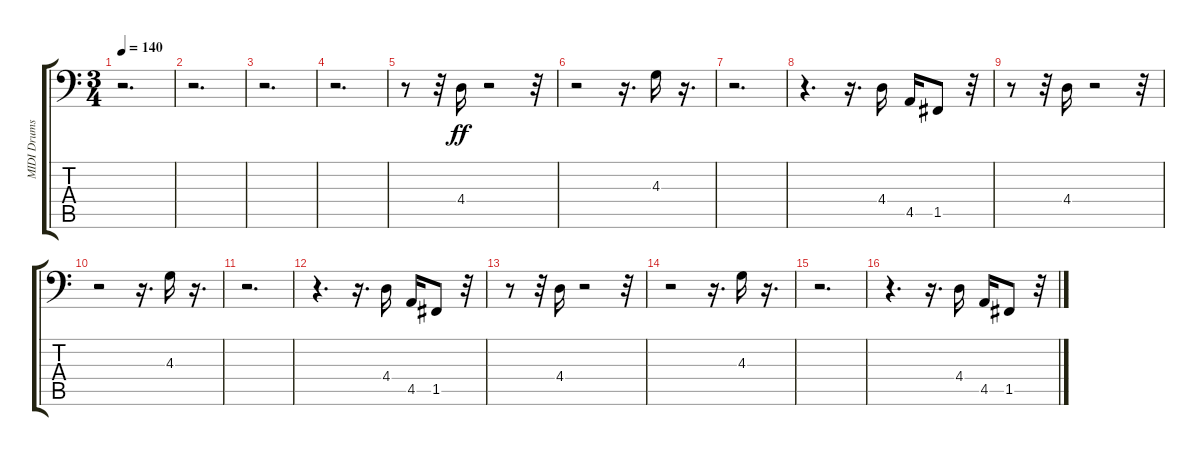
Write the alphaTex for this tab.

\track ("MIDI Drums #2" "MIDI Drums") {instrument melodictom}
\staff {score tabs}
\tuning (C4 G3 Eb3 Bb2 F2 Bb1) {hide}
\ts (3 4)
\tempo 140
\clef f4
\ks c
r.2{d dy ff} |
r.2{d} |
r.2{d} |
r.2{d} |
r.8 r.32 4.4.16 r.2 r.32 |
r.2 r.16{d} 4.3.16 r.16{d} |
r.2{d} |
r.4{d} r.16{d} 4.4.16 4.5.16 1.5.8 r.32 |
r.8 r.32 4.4.16 r.2 r.32 |
r.2 r.16{d} 4.3.16 r.16{d} |
r.2{d} |
r.4{d} r.16{d} 4.4.16 4.5.16 1.5.8 r.32 |
r.8 r.32 4.4.16 r.2 r.32 |
r.2 r.16{d} 4.3.16 r.16{d} |
r.2{d} |
r.4{d} r.16{d} 4.4.16 4.5.16 1.5.8 r.32
